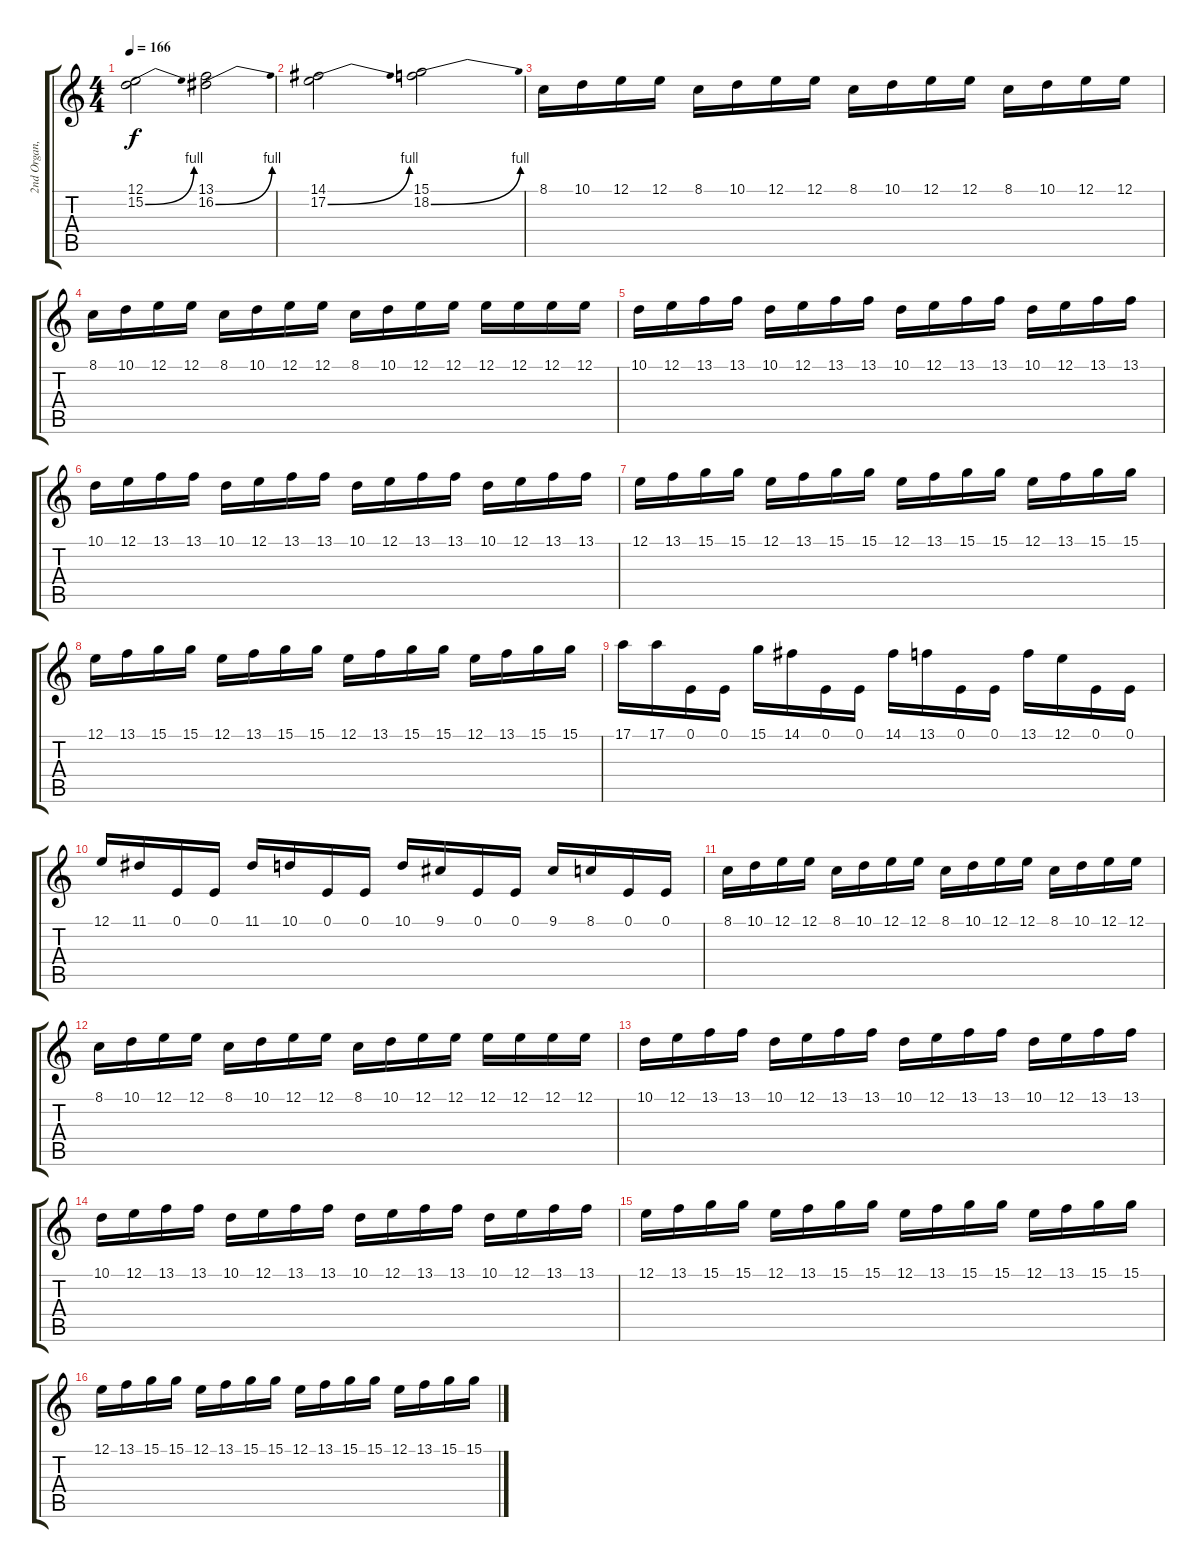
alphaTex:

\track ("2nd Organ, 2nd Lead Guitar - Lord, Black" "2nd Organ,") {instrument rockorgan}
\staff {score tabs}
\tuning (E4 B3 G3 D3 A2 E2) {hide}
\ts (4 4)
\tempo 166
\clef g2
\ks c
(12.1 15.2{be (bend 0 0 60 4)}).2{dy f} (13.1 16.2{be (bend 0 0 60 4)}).2 |
(14.1 17.2{be (bend 0 0 60 4)}).2 (15.1 18.2{be (bend 0 0 60 4)}).2 |
8.1.16 10.1.16 12.1.16 12.1.16 8.1.16 10.1.16 12.1.16 12.1.16 8.1.16 10.1.16 12.1.16 12.1.16 8.1.16 10.1.16 12.1.16 12.1.16 |
8.1.16 10.1.16 12.1.16 12.1.16 8.1.16 10.1.16 12.1.16 12.1.16 8.1.16 10.1.16 12.1.16 12.1.16 12.1.16 12.1.16 12.1.16 12.1.16 |
10.1.16 12.1.16 13.1.16 13.1.16 10.1.16 12.1.16 13.1.16 13.1.16 10.1.16 12.1.16 13.1.16 13.1.16 10.1.16 12.1.16 13.1.16 13.1.16 |
10.1.16 12.1.16 13.1.16 13.1.16 10.1.16 12.1.16 13.1.16 13.1.16 10.1.16 12.1.16 13.1.16 13.1.16 10.1.16 12.1.16 13.1.16 13.1.16 |
12.1.16 13.1.16 15.1.16 15.1.16 12.1.16 13.1.16 15.1.16 15.1.16 12.1.16 13.1.16 15.1.16 15.1.16 12.1.16 13.1.16 15.1.16 15.1.16 |
12.1.16 13.1.16 15.1.16 15.1.16 12.1.16 13.1.16 15.1.16 15.1.16 12.1.16 13.1.16 15.1.16 15.1.16 12.1.16 13.1.16 15.1.16 15.1.16 |
17.1.16 17.1.16 0.1.16 0.1.16 15.1.16 14.1.16 0.1.16 0.1.16 14.1.16 13.1.16 0.1.16 0.1.16 13.1.16 12.1.16 0.1.16 0.1.16 |
12.1.16 11.1.16 0.1.16 0.1.16 11.1.16 10.1.16 0.1.16 0.1.16 10.1.16 9.1.16 0.1.16 0.1.16 9.1.16 8.1.16 0.1.16 0.1.16 |
8.1.16 10.1.16 12.1.16 12.1.16 8.1.16 10.1.16 12.1.16 12.1.16 8.1.16 10.1.16 12.1.16 12.1.16 8.1.16 10.1.16 12.1.16 12.1.16 |
8.1.16 10.1.16 12.1.16 12.1.16 8.1.16 10.1.16 12.1.16 12.1.16 8.1.16 10.1.16 12.1.16 12.1.16 12.1.16 12.1.16 12.1.16 12.1.16 |
10.1.16 12.1.16 13.1.16 13.1.16 10.1.16 12.1.16 13.1.16 13.1.16 10.1.16 12.1.16 13.1.16 13.1.16 10.1.16 12.1.16 13.1.16 13.1.16 |
10.1.16 12.1.16 13.1.16 13.1.16 10.1.16 12.1.16 13.1.16 13.1.16 10.1.16 12.1.16 13.1.16 13.1.16 10.1.16 12.1.16 13.1.16 13.1.16 |
12.1.16 13.1.16 15.1.16 15.1.16 12.1.16 13.1.16 15.1.16 15.1.16 12.1.16 13.1.16 15.1.16 15.1.16 12.1.16 13.1.16 15.1.16 15.1.16 |
12.1.16 13.1.16 15.1.16 15.1.16 12.1.16 13.1.16 15.1.16 15.1.16 12.1.16 13.1.16 15.1.16 15.1.16 12.1.16 13.1.16 15.1.16 15.1.16
